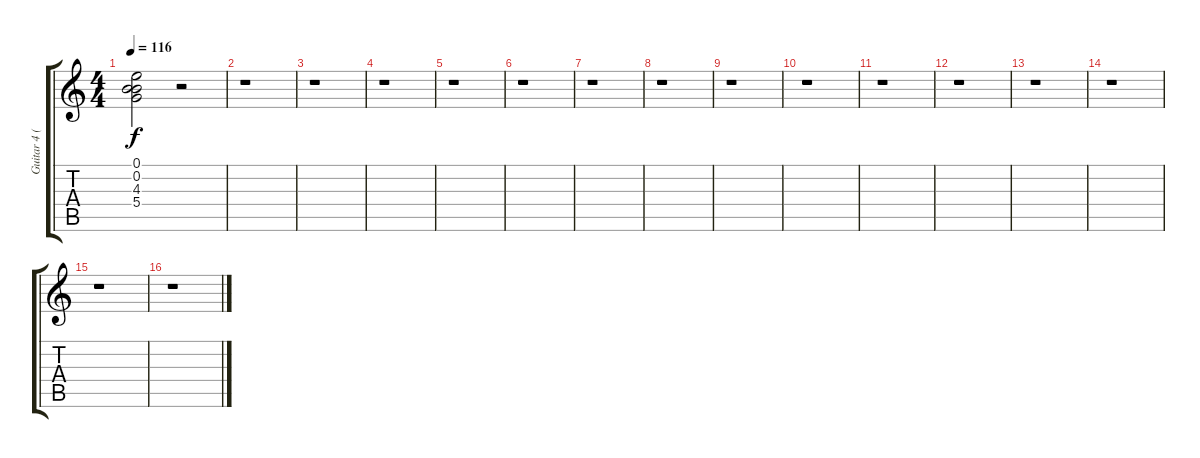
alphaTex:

\track ("Guitar 4 (Clean)" "Guitar 4 (") {instrument acousticguitarsteel}
\staff {score tabs}
\tuning (E4 B3 G3 D3 A2 E2) {hide}
\ts (4 4)
\tempo 116
\clef g2
\ks c
(0.1 0.2 4.3 5.4).2{dy f} r.2 |
r.1 |
r.1 |
r.1 |
r.1 |
r.1 |
r.1 |
r.1 |
r.1 |
r.1 |
r.1 |
r.1 |
r.1 |
r.1 |
r.1 |
r.1
